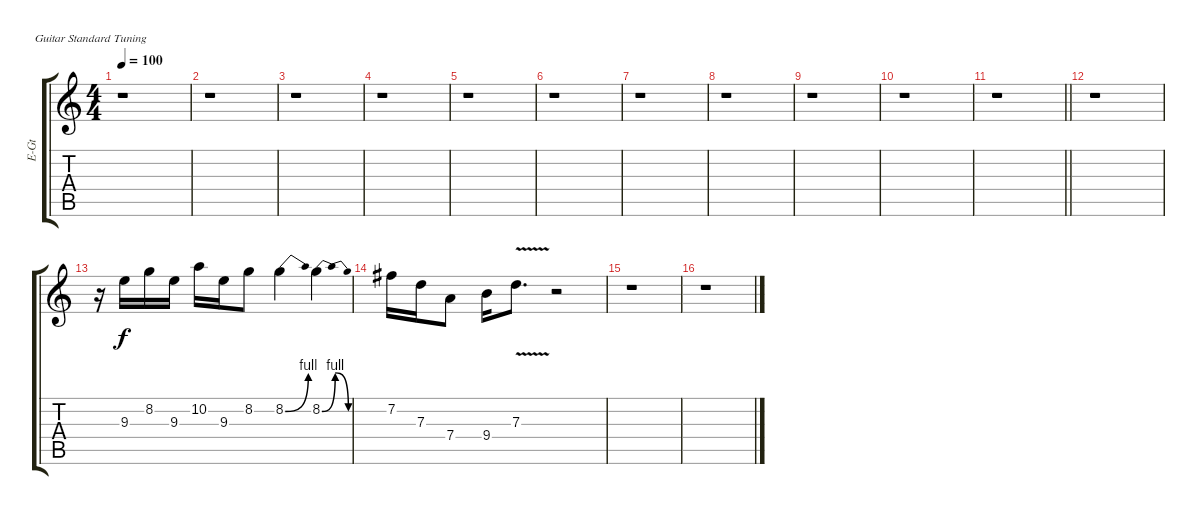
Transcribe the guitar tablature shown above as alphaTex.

\bracketExtendMode groupsimilarinstruments
\otherSystemsTrackNameOrientation horizontal
\track ("Guitare 3" "E-Gt") {instrument overdrivenguitar}
\staff {score tabs}
\tuning (E4 B3 G3 D3 A2 E2)
\ts (4 4)
\tempo 100
\clef g2
\ks c
r.1{dy f beam Down} |
r.1{beam Down} |
r.1{beam Down} |
r.1{beam Down} |
r.1{beam Down} |
r.1{beam Down} |
r.1{beam Down} |
r.1{beam Down} |
r.1{beam Down} |
r.1{beam Down} |
\barLineRight lightlight
r.1{beam Down} |
r.1{beam Down} |
r.16{beam Down} 9.3.16{beam Down} 8.2.16{beam Down} 9.3.16{beam Down} 10.2.16{beam Down} 9.3.16{beam Down} 8.2.8{beam Down} 8.2{be (bend 0 0 60 4)}.4{beam Down} 8.2{be (bendrelease 0 0 30 4 30 4 60 0)}.4{beam Down} |
7.2{acc #}.16{beam Down} 7.3.16{beam Down} 7.4.8{beam Down} 9.4.16{beam Down} 7.3{v}.8{d beam Down} r.2{beam Down} |
r.1{beam Down} |
r.1{beam Down}
